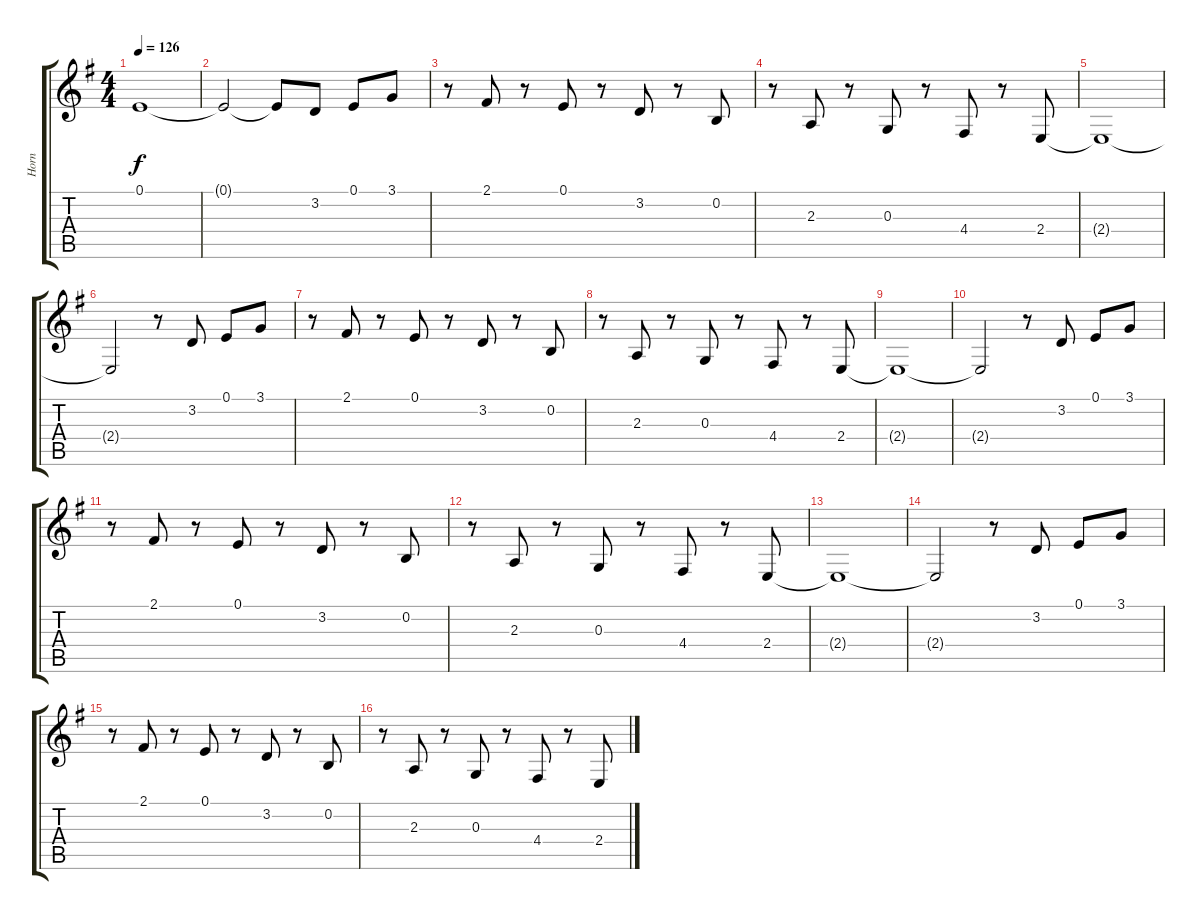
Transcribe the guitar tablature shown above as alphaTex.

\track ("Horn" "Horn") {instrument trumpet}
\staff {score tabs}
\tuning (E4 B3 G3 D3 A2 E2) {hide}
\ts (4 4)
\tempo 126
\clef g2
\ks g
0.1.1{dy f} |
0.1{t}.2 0.1{t}.8 3.2.8 0.1.8 3.1.8 |
r.8 2.1.8 r.8 0.1.8 r.8 3.2.8 r.8 0.2.8 |
r.8 2.3.8 r.8 0.3.8 r.8 4.4.8 r.8 2.4.8 |
2.4{t}.1 |
2.4{t}.2 r.8 3.2.8 0.1.8 3.1.8 |
r.8 2.1.8 r.8 0.1.8 r.8 3.2.8 r.8 0.2.8 |
r.8 2.3.8 r.8 0.3.8 r.8 4.4.8 r.8 2.4.8 |
2.4{t}.1 |
2.4{t}.2 r.8 3.2.8 0.1.8 3.1.8 |
r.8 2.1.8 r.8 0.1.8 r.8 3.2.8 r.8 0.2.8 |
r.8 2.3.8 r.8 0.3.8 r.8 4.4.8 r.8 2.4.8 |
2.4{t}.1 |
2.4{t}.2 r.8 3.2.8 0.1.8 3.1.8 |
r.8 2.1.8 r.8 0.1.8 r.8 3.2.8 r.8 0.2.8 |
r.8 2.3.8 r.8 0.3.8 r.8 4.4.8 r.8 2.4.8
